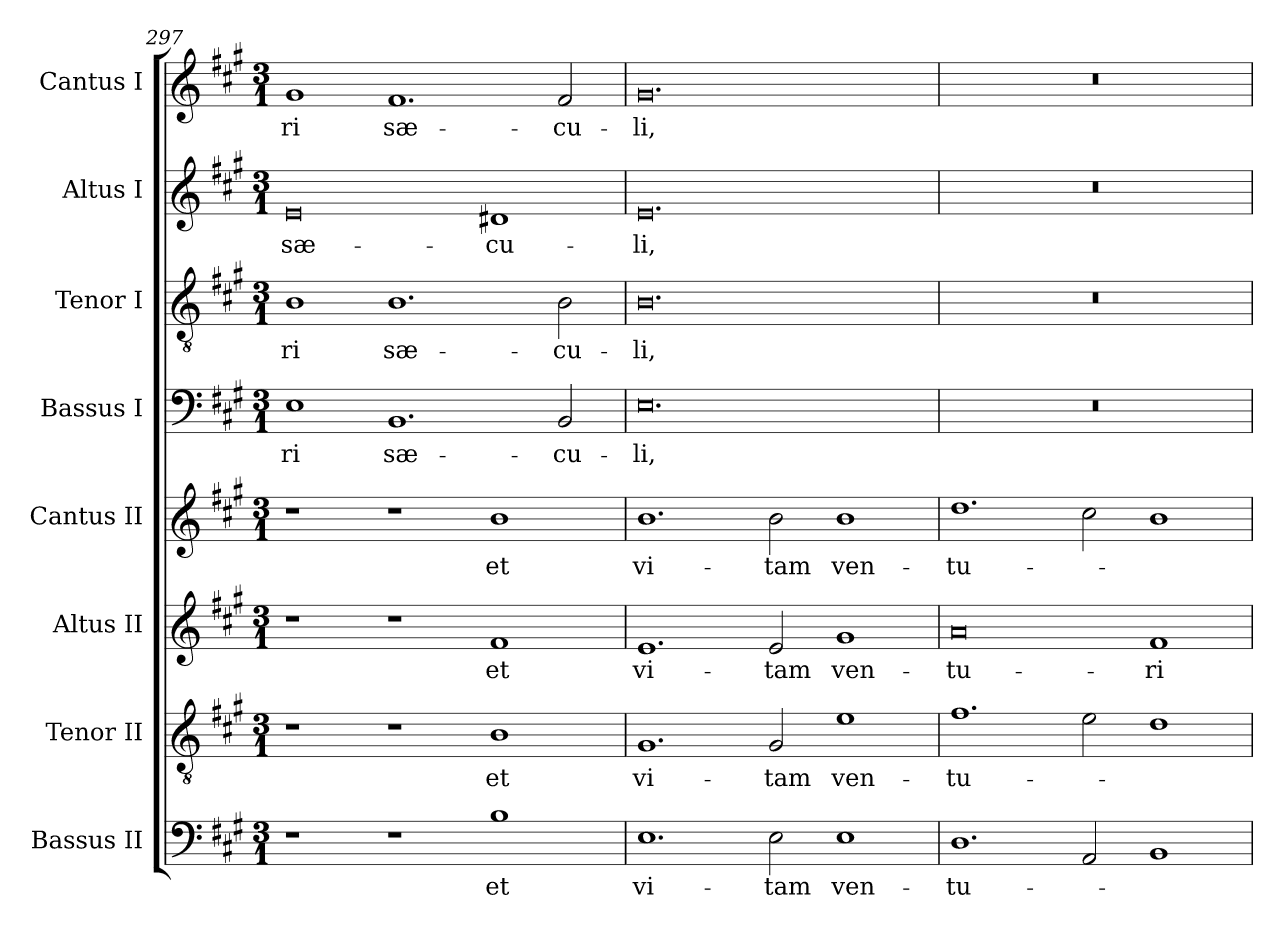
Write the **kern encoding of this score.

**kern	**text	**kern	**text	**kern	**text	**kern	**text	**kern	**text	**kern	**text	**kern	**text	**kern	**text
*part8	*part8	*part7	*part7	*part6	*part6	*part5	*part5	*part4	*part4	*part3	*part3	*part2	*part2	*part1	*part1
*staff8	*staff8	*staff7	*staff7	*staff6	*staff6	*staff5	*staff5	*staff4	*staff4	*staff3	*staff3	*staff2	*staff2	*staff1	*staff1
*I"Bassus II	*	*I"Tenor II	*	*I"Altus II	*	*I"Cantus II	*	*I"Bassus I	*	*I"Tenor I	*	*I"Altus I	*	*I"Cantus I	*
*I'B II	*	*I'T II	*	*I'A II	*	*I'C II	*	*I'B I	*	*I'T I	*	*I'A I	*	*I'C I	*
*clefF4	*	*clefGv2	*	*clefG2	*	*clefG2	*	*clefF4	*	*clefGv2	*	*clefG2	*	*clefG2	*
*k[f#c#g#]	*	*k[f#c#g#]	*	*k[f#c#g#]	*	*k[f#c#g#]	*	*k[f#c#g#]	*	*k[f#c#g#]	*	*k[f#c#g#]	*	*k[f#c#g#]	*
*A:	*	*A:	*	*A:	*	*A:	*	*A:	*	*A:	*	*A:	*	*A:	*
*M3/1	*	*M3/1	*	*M3/1	*	*M3/1	*	*M3/1	*	*M3/1	*	*M3/1	*	*M3/1	*
=297	=297	=297	=297	=297	=297	=297	=297	=297	=297	=297	=297	=297	=297	=297	=297
1r	.	1r	.	1r	.	1r	.	1E	-ri	1B	-ri	0e	sæ-	1g#	-ri
1r	.	1r	.	1r	.	1r	.	1.BB	sæ-	1.B	sæ-	.	.	1.f#	sæ-
1B	et	1B	et	1f#	et	1b	et	.	.	.	.	1d#X	-cu-	.	.
.	.	.	.	.	.	.	.	2BB/	-cu-	2B\	-cu-	.	.	2f#/	-cu-
=298	=298	=298	=298	=298	=298	=298	=298	=298	=298	=298	=298	=298	=298	=298	=298
1.E	vi-	1.G#	vi-	1.e	vi-	1.b	vi-	0.E	-li,	0.B	-li,	0.e	-li,	0.g#	-li,
2E\	-tam	2G#/	-tam	2e/	-tam	2b\	-tam	.	.	.	.	.	.	.	.
1E	ven-	1e	ven-	1g#	ven-	1b	ven-	.	.	.	.	.	.	.	.
=299	=299	=299	=299	=299	=299	=299	=299	=299	=299	=299	=299	=299	=299	=299	=299
1.D	-tu-	1.f#	-tu-	0a	-tu-	1.dd	-tu-	0.r	.	0.r	.	0.r	.	0.r	.
2AA/	.	2e\	.	.	.	2cc#\	.	.	.	.	.	.	.	.	.
1BB	.	1d	.	1f#	-ri	1b	.	.	.	.	.	.	.	.	.
=	=	=	=	=	=	=	=	=	=	=	=	=	=	=	=
*-	*-	*-	*-	*-	*-	*-	*-	*-	*-	*-	*-	*-	*-	*-	*-
